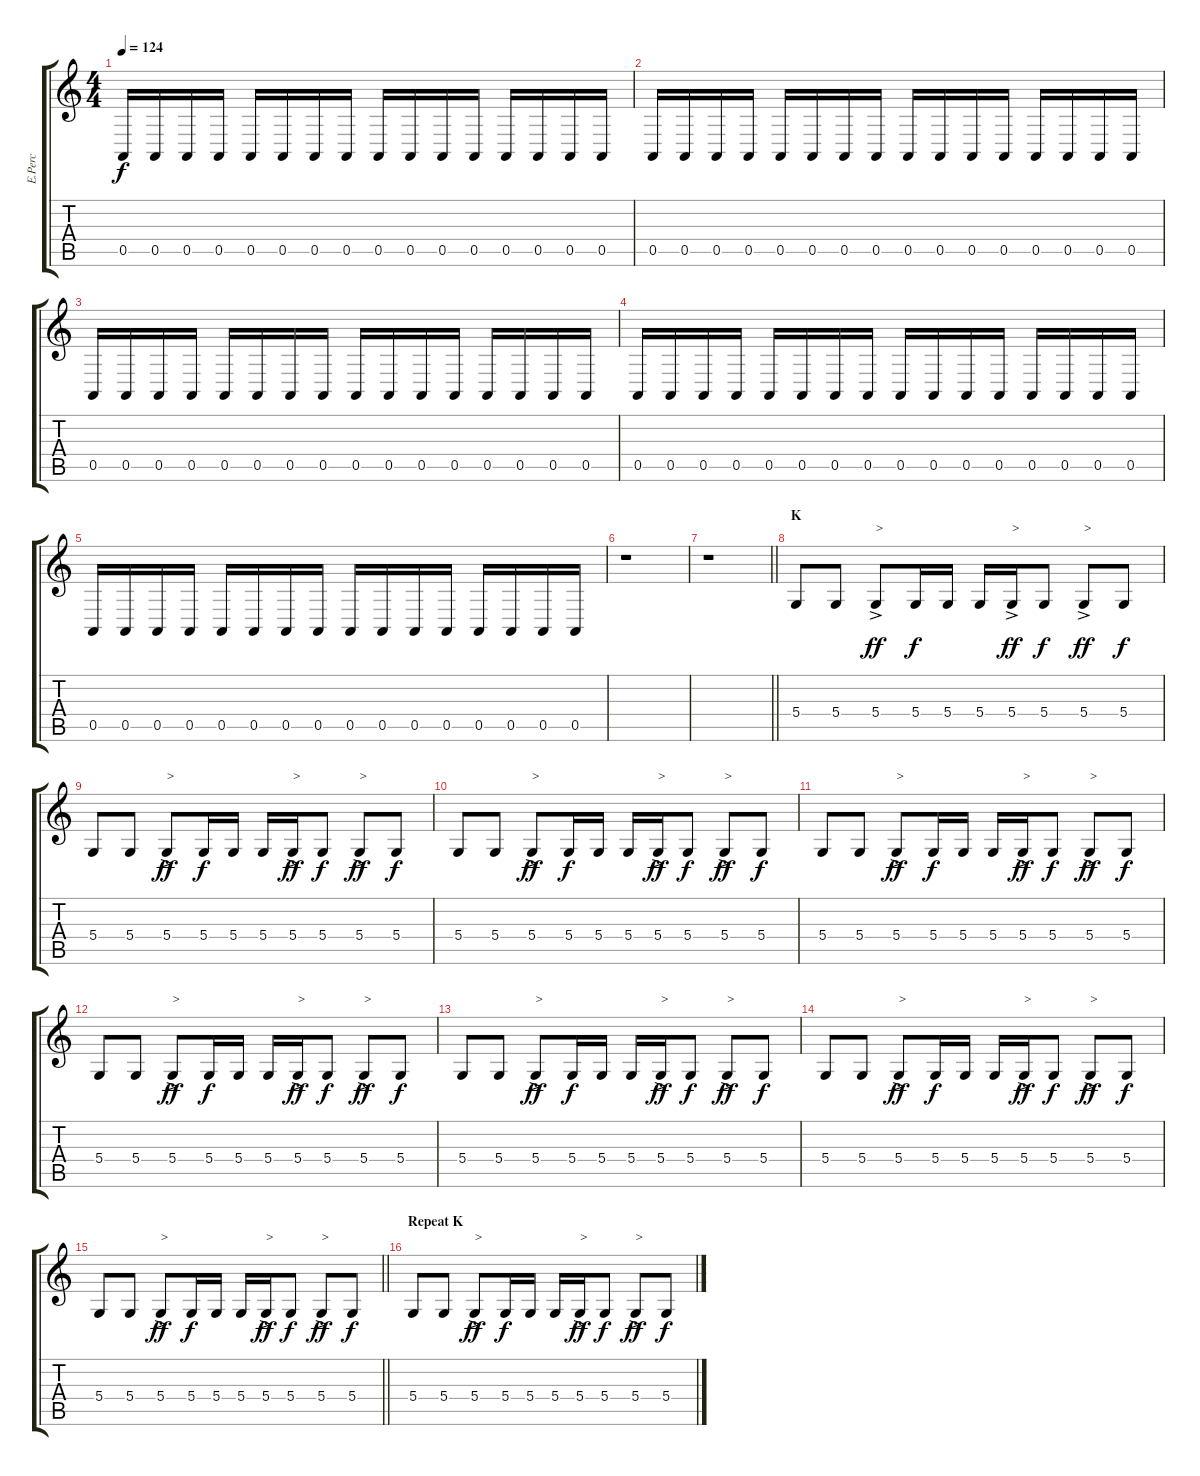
\track ("E.Perc" "E.Perc") {instrument synthdrum}
\staff {score tabs}
\tuning (E4 B3 G3 D3 A2 E2) {hide}
\ts (4 4)
\tempo 124
\clef g2
\ks c
0.5.16{dy f} 0.5.16 0.5.16 0.5.16 0.5.16 0.5.16 0.5.16 0.5.16 0.5.16 0.5.16 0.5.16 0.5.16 0.5.16 0.5.16 0.5.16 0.5.16 |
0.5.16 0.5.16 0.5.16 0.5.16 0.5.16 0.5.16 0.5.16 0.5.16 0.5.16 0.5.16 0.5.16 0.5.16 0.5.16 0.5.16 0.5.16 0.5.16 |
0.5.16 0.5.16 0.5.16 0.5.16 0.5.16 0.5.16 0.5.16 0.5.16 0.5.16 0.5.16 0.5.16 0.5.16 0.5.16 0.5.16 0.5.16 0.5.16 |
0.5.16 0.5.16 0.5.16 0.5.16 0.5.16 0.5.16 0.5.16 0.5.16 0.5.16 0.5.16 0.5.16 0.5.16 0.5.16 0.5.16 0.5.16 0.5.16 |
0.5.16 0.5.16 0.5.16 0.5.16 0.5.16 0.5.16 0.5.16 0.5.16 0.5.16 0.5.16 0.5.16 0.5.16 0.5.16 0.5.16 0.5.16 0.5.16 |
r.1 |
\barLineRight lightlight
r.1 |
\section ("" "K")
5.4.8 5.4.8 5.4{ac}.8{txt ">" dy ff} 5.4.16{dy f} 5.4.16 5.4.16 5.4{ac}.16{txt ">" dy ff} 5.4.8{dy f} 5.4{ac}.8{txt ">" dy ff} 5.4.8{dy f} |
5.4.8 5.4.8 5.4{ac}.8{txt ">" dy ff} 5.4.16{dy f} 5.4.16 5.4.16 5.4{ac}.16{txt ">" dy ff} 5.4.8{dy f} 5.4{ac}.8{txt ">" dy ff} 5.4.8{dy f} |
5.4.8 5.4.8 5.4{ac}.8{txt ">" dy ff} 5.4.16{dy f} 5.4.16 5.4.16 5.4{ac}.16{txt ">" dy ff} 5.4.8{dy f} 5.4{ac}.8{txt ">" dy ff} 5.4.8{dy f} |
5.4.8 5.4.8 5.4{ac}.8{txt ">" dy ff} 5.4.16{dy f} 5.4.16 5.4.16 5.4{ac}.16{txt ">" dy ff} 5.4.8{dy f} 5.4{ac}.8{txt ">" dy ff} 5.4.8{dy f} |
5.4.8 5.4.8 5.4{ac}.8{txt ">" dy ff} 5.4.16{dy f} 5.4.16 5.4.16 5.4{ac}.16{txt ">" dy ff} 5.4.8{dy f} 5.4{ac}.8{txt ">" dy ff} 5.4.8{dy f} |
5.4.8 5.4.8 5.4{ac}.8{txt ">" dy ff} 5.4.16{dy f} 5.4.16 5.4.16 5.4{ac}.16{txt ">" dy ff} 5.4.8{dy f} 5.4{ac}.8{txt ">" dy ff} 5.4.8{dy f} |
5.4.8 5.4.8 5.4{ac}.8{txt ">" dy ff} 5.4.16{dy f} 5.4.16 5.4.16 5.4{ac}.16{txt ">" dy ff} 5.4.8{dy f} 5.4{ac}.8{txt ">" dy ff} 5.4.8{dy f} |
\barLineRight lightlight
5.4.8 5.4.8 5.4{ac}.8{txt ">" dy ff} 5.4.16{dy f} 5.4.16 5.4.16 5.4{ac}.16{txt ">" dy ff} 5.4.8{dy f} 5.4{ac}.8{txt ">" dy ff} 5.4.8{dy f} |
\section ("" "Repeat K")
5.4.8 5.4.8 5.4{ac}.8{txt ">" dy ff} 5.4.16{dy f} 5.4.16 5.4.16 5.4{ac}.16{txt ">" dy ff} 5.4.8{dy f} 5.4{ac}.8{txt ">" dy ff} 5.4.8{dy f}
